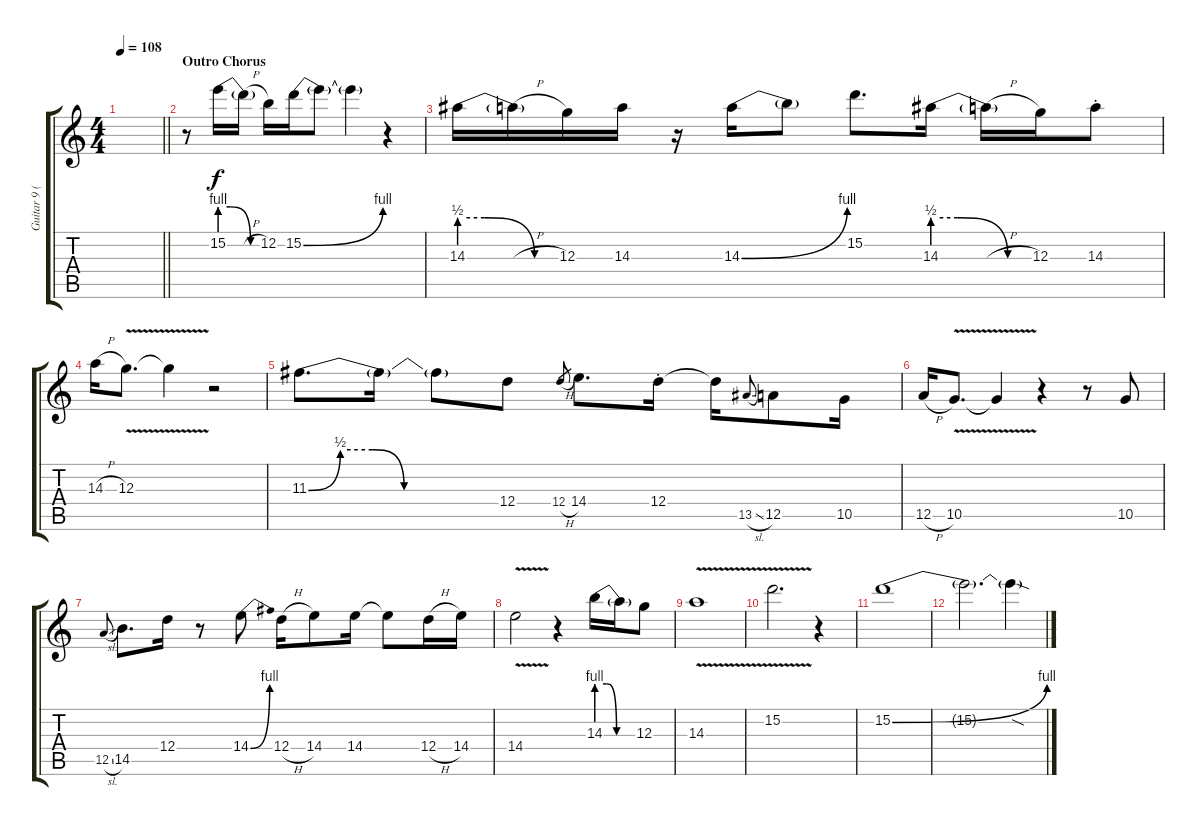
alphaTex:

\track ("Guitar 9 (Dist)" "Guitar 9 (") {instrument distortionguitar}
\staff {score tabs}
\tuning (E4 B3 G3 D3 A2 E2) {hide}
\ts (4 4)
\tempo 108
\clef g2
\barLineRight lightlight
\ks c
|
\section ("" "Outro Chorus")
r.8 15.2{be (custom 0 4 15 4 45 0 60 0)}.16 15.2{h t}.16 12.2.16 15.2{be (bend 0 0 60 4)}.16 15.2{t}.8 15.2{t}.4 r.4 |
14.3{be (custom 0 2 15 2 45 0 60 0)}.16 14.3{h t}.16 12.3.16 14.3.16 r.16 14.3{be (bend 0 0 60 4)}.16 14.3{t}.8 15.2.8{d} 14.3{be (custom 0 2 15 2 45 0 60 0)}.16 14.3{h t}.16 12.3.16 14.3{st}.8 |
14.3{h}.16 12.3{v}.8{d} 12.3{t}.4 r.2 |
11.3{be (custom 0 0 10 2 20 2 30 0 60 0)}.8{d} 11.3{t}.16 11.3{t}.8 12.4.8 12.4{h}.8{gr} 14.4.8{d} 12.4{st}.16 12.4{t}.16 13.5{sl}.8{gr onbeat} 12.5.8 10.5.16 |
12.5{h}.16 10.5{v}.8{d} 10.5{t}.4 r.4 r.8 10.5.8 |
12.5{sl}.8{gr onbeat} 14.5.8{d} 12.4.16 r.8 14.4{be (bend 0 0 60 4)}.8 12.4{h}.16 14.4.8 14.4.16 14.4{t}.8 12.4{h}.16 14.4.16 |
14.4{v}.2 r.4 14.3{be (custom 0 4 15 4 30 0 60 0)}.16 14.3{t}.16 12.3.8 |
14.3{v}.1 |
15.2{v}.2{d} r.4 |
15.2{be (bend 0 0 60 4)}.1 |
15.2{t}.2{d} 15.2{sod t}.4
